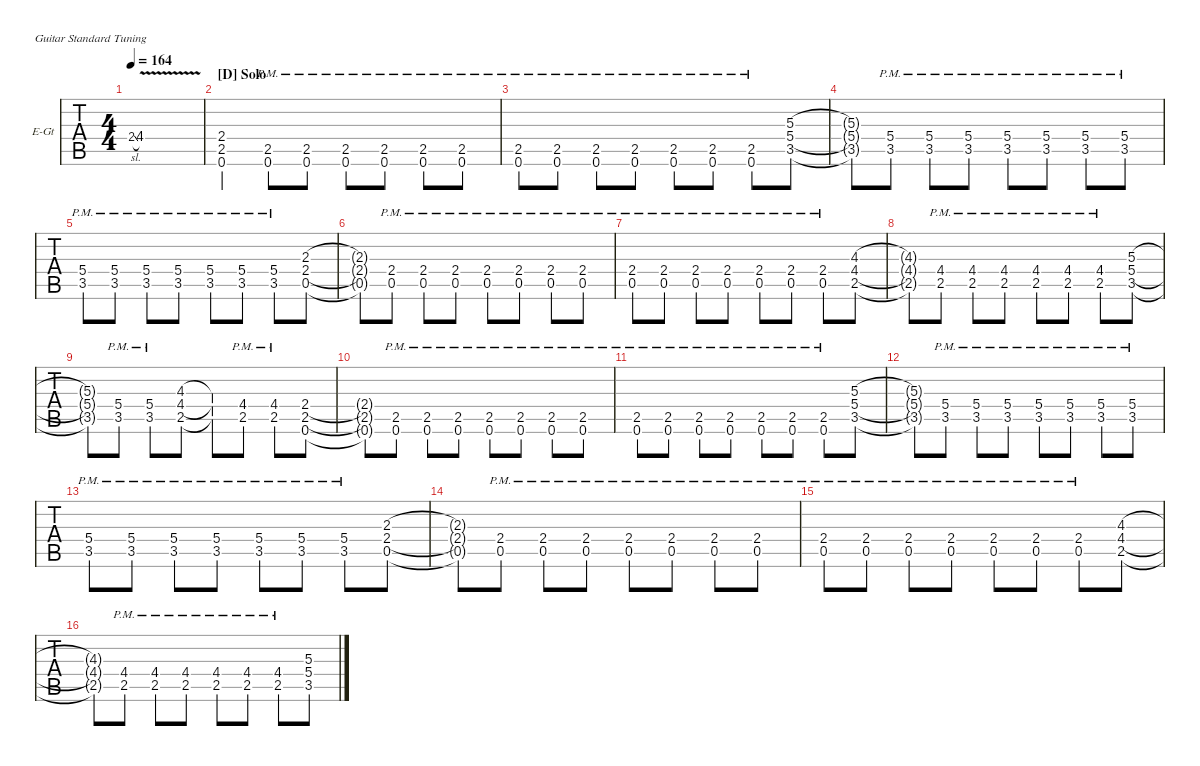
\defaultSystemsLayout 4
\hideDynamics
\bracketExtendMode groupsimilarinstruments
\firstSystemTrackNameOrientation horizontal
\otherSystemsTrackNameOrientation horizontal
\track ("Guitar I (overdub)" "E-Gt") {multiBarRest instrument distortionguitar}
\staff {tabs}
\tuning (E4 B3 G3 D3 A2 E2)
\ts (4 4)
\tempo 164
\clef g2
\ks eminor
2.4{sl}.8{gr onbeat dy ff} 4.4{v}.1 |
\section ("D" "Solo")
(0.6 2.5 2.4).4 (0.6{pm} 2.5{pm}).8 (0.6{pm} 2.5{pm}).8 (0.6{pm} 2.5{pm}).8 (0.6{pm} 2.5{pm}).8 (0.6{pm} 2.5{pm}).8 (0.6{pm} 2.5{pm}).8 |
(0.6{pm} 2.5{pm}).8 (0.6{pm} 2.5{pm}).8 (0.6{pm} 2.5{pm}).8 (0.6{pm} 2.5{pm}).8 (0.6{pm} 2.5{pm}).8 (0.6{pm} 2.5{pm}).8 (0.6{pm} 2.5{pm}).8 (3.5 5.4 5.3).8 |
(3.5{t} 5.4{t} 5.3{t}).8 (3.5{pm} 5.4{pm}).8 (3.5{pm} 5.4{pm}).8 (3.5{pm} 5.4{pm}).8 (3.5{pm} 5.4{pm}).8 (3.5{pm} 5.4{pm}).8 (3.5{pm} 5.4{pm}).8 (3.5{pm} 5.4{pm}).8 |
(3.5{pm} 5.4{pm}).8 (3.5{pm} 5.4{pm}).8 (3.5{pm} 5.4{pm}).8 (3.5{pm} 5.4{pm}).8 (3.5{pm} 5.4{pm}).8 (3.5{pm} 5.4{pm}).8 (3.5{pm} 5.4{pm}).8 (0.5 2.4 2.3).8 |
(2.3{t} 2.4{t} 0.5{t}).8 (0.5{pm} 2.4{pm}).8 (0.5{pm} 2.4{pm}).8 (0.5{pm} 2.4{pm}).8 (0.5{pm} 2.4{pm}).8 (0.5{pm} 2.4{pm}).8 (0.5{pm} 2.4{pm}).8 (0.5{pm} 2.4{pm}).8 |
(0.5{pm} 2.4{pm}).8 (0.5{pm} 2.4{pm}).8 (0.5{pm} 2.4{pm}).8 (0.5{pm} 2.4{pm}).8 (0.5{pm} 2.4{pm}).8 (0.5{pm} 2.4{pm}).8 (0.5{pm} 2.4{pm}).8 (2.5 4.4 4.3).8 |
(4.3{t} 4.4{t} 2.5{t}).8 (2.5{pm} 4.4{pm}).8 (2.5{pm} 4.4{pm}).8 (2.5{pm} 4.4{pm}).8 (2.5{pm} 4.4{pm}).8 (2.5{pm} 4.4{pm}).8 (2.5{pm} 4.4{pm}).8 (3.5 5.4 5.3).8 |
(3.5{t} 5.4{t} 5.3{t}).8 (3.5{pm} 5.4{pm}).8 (3.5{pm} 5.4{pm}).8 (2.5 4.4 4.3).8 (2.5{t} 4.4{t} 4.3{t}).8 (2.5{pm} 4.4{pm}).8 (2.5{pm} 4.4{pm}).8 (0.6 2.5 2.4).8 |
(0.6{t} 2.5{t} 2.4{t}).8 (0.6{pm} 2.5{pm}).8 (0.6{pm} 2.5{pm}).8 (0.6{pm} 2.5{pm}).8 (0.6{pm} 2.5{pm}).8 (0.6{pm} 2.5{pm}).8 (0.6{pm} 2.5{pm}).8 (0.6{pm} 2.5{pm}).8 |
(0.6{pm} 2.5{pm}).8 (0.6{pm} 2.5{pm}).8 (0.6{pm} 2.5{pm}).8 (0.6{pm} 2.5{pm}).8 (0.6{pm} 2.5{pm}).8 (0.6{pm} 2.5{pm}).8 (0.6{pm} 2.5{pm}).8 (3.5 5.4 5.3).8 |
(3.5{t} 5.4{t} 5.3{t}).8 (3.5{pm} 5.4{pm}).8 (3.5{pm} 5.4{pm}).8 (3.5{pm} 5.4{pm}).8 (3.5{pm} 5.4{pm}).8 (3.5{pm} 5.4{pm}).8 (3.5{pm} 5.4{pm}).8 (3.5{pm} 5.4{pm}).8 |
(3.5{pm} 5.4{pm}).8 (3.5{pm} 5.4{pm}).8 (3.5{pm} 5.4{pm}).8 (3.5{pm} 5.4{pm}).8 (3.5{pm} 5.4{pm}).8 (3.5{pm} 5.4{pm}).8 (3.5{pm} 5.4{pm}).8 (0.5 2.4 2.3).8 |
(2.3{t} 2.4{t} 0.5{t}).8 (0.5{pm} 2.4{pm}).8 (0.5{pm} 2.4{pm}).8 (0.5{pm} 2.4{pm}).8 (0.5{pm} 2.4{pm}).8 (0.5{pm} 2.4{pm}).8 (0.5{pm} 2.4{pm}).8 (0.5{pm} 2.4{pm}).8 |
(0.5{pm} 2.4{pm}).8 (0.5{pm} 2.4{pm}).8 (0.5{pm} 2.4{pm}).8 (0.5{pm} 2.4{pm}).8 (0.5{pm} 2.4{pm}).8 (0.5{pm} 2.4{pm}).8 (0.5{pm} 2.4{pm}).8 (2.5 4.4 4.3).8 |
(4.3{t} 4.4{t} 2.5{t}).8 (2.5{pm} 4.4{pm}).8 (2.5{pm} 4.4{pm}).8 (2.5{pm} 4.4{pm}).8 (2.5{pm} 4.4{pm}).8 (2.5{pm} 4.4{pm}).8 (2.5{pm} 4.4{pm}).8 (3.5 5.4 5.3).8
